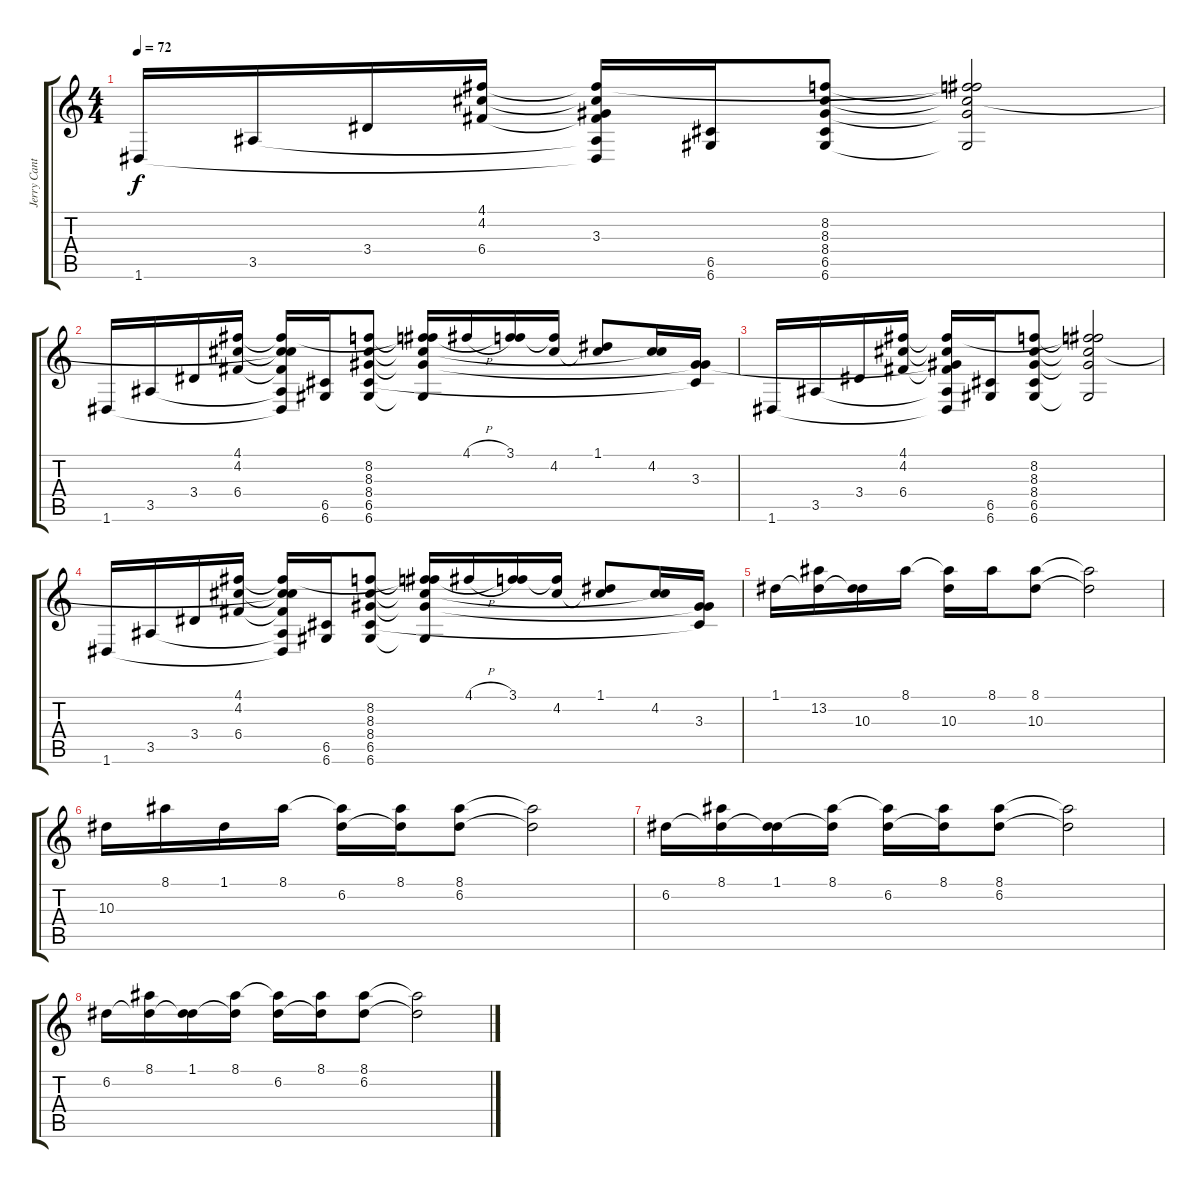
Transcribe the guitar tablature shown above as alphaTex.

\track ("Jerry Cantrell - Guitar 4 - Clean" "Jerry Cant") {instrument electricguitarclean}
\staff {score tabs}
\tuning (D4 A3 F3 C3 G2 D2) {hide}
\ts (4 4)
\tempo 72
\clef g2
\ks c
1.6.16{dy f} 3.5.16 3.4.16 (4.1 4.2 6.4).16 (4.1{t} 4.2{t} 3.3{t} 6.4{t} 3.5{t} 1.6{t}).16 (6.5 6.6).16 (8.2 8.3 8.4 6.5 6.6).8 (4.1{t} 8.2{t} 8.3{t} 8.4{t} 6.6{t}).2 |
1.6.16 3.5.16 3.4.16 (4.1 4.2 6.4).16 (4.1{t} 4.2{t} 8.3{t} 6.4{t} 3.5{t} 1.6{t}).16 (6.5 6.6).16 (8.2 8.3 8.4 6.5 6.6).8 (4.1{t} 8.2{t} 8.3{t} 8.4{t} 6.6{t}).16 4.1{h}.16 (3.1 8.2{t}).16 (3.1{t} 4.2).16 (1.1 4.2{t}).8 (4.2 8.3{t}).16 (3.3 8.4{t} 6.5{t}).16 |
1.6.16 3.5.16 3.4.16 (4.1 4.2 6.4).16 (4.1{t} 4.2{t} 3.3{t} 6.4{t} 3.5{t} 1.6{t}).16 (6.5 6.6).16 (8.2 8.3 8.4 6.5 6.6).8 (4.1{t} 8.2{t} 8.3{t} 8.4{t} 6.6{t}).2 |
1.6.16 3.5.16 3.4.16 (4.1 4.2 6.4).16 (4.1{t} 4.2{t} 8.3{t} 6.4{t} 3.5{t} 1.6{t}).16 (6.5 6.6).16 (8.2 8.3 8.4 6.5 6.6).8 (4.1{t} 8.2{t} 8.3{t} 8.4{t} 6.6{t}).16 4.1{h}.16 (3.1 8.2{t}).16 (3.1{t} 4.2).16 (1.1 4.2{t}).8 (4.2 8.3{t}).16 (3.3 8.4{t} 6.5{t}).16 |
1.1.16 (1.1{t} 13.2).16 (1.1{t} 10.3).16 8.1.16 (8.1{t} 10.3).16 8.1.16 (8.1 10.3).8 (8.1{t} 10.3{t}).2 |
10.3.16 8.1.16 1.1.16 8.1.16 (8.1{t} 6.2).16 (8.1 6.2{t}).16 (8.1 6.2).8 (8.1{t} 6.2{t}).2 |
6.2.16 (8.1 6.2{t}).16 (1.1 6.2{t}).16 (8.1 6.2{t}).16 (8.1{t} 6.2).16 (8.1 6.2{t}).16 (8.1 6.2).8 (8.1{t} 6.2{t}).2 |
6.2.16 (8.1 6.2{t}).16 (1.1 6.2{t}).16 (8.1 6.2{t}).16 (8.1{t} 6.2).16 (8.1 6.2{t}).16 (8.1 6.2).8 (8.1{t} 6.2{t}).2
